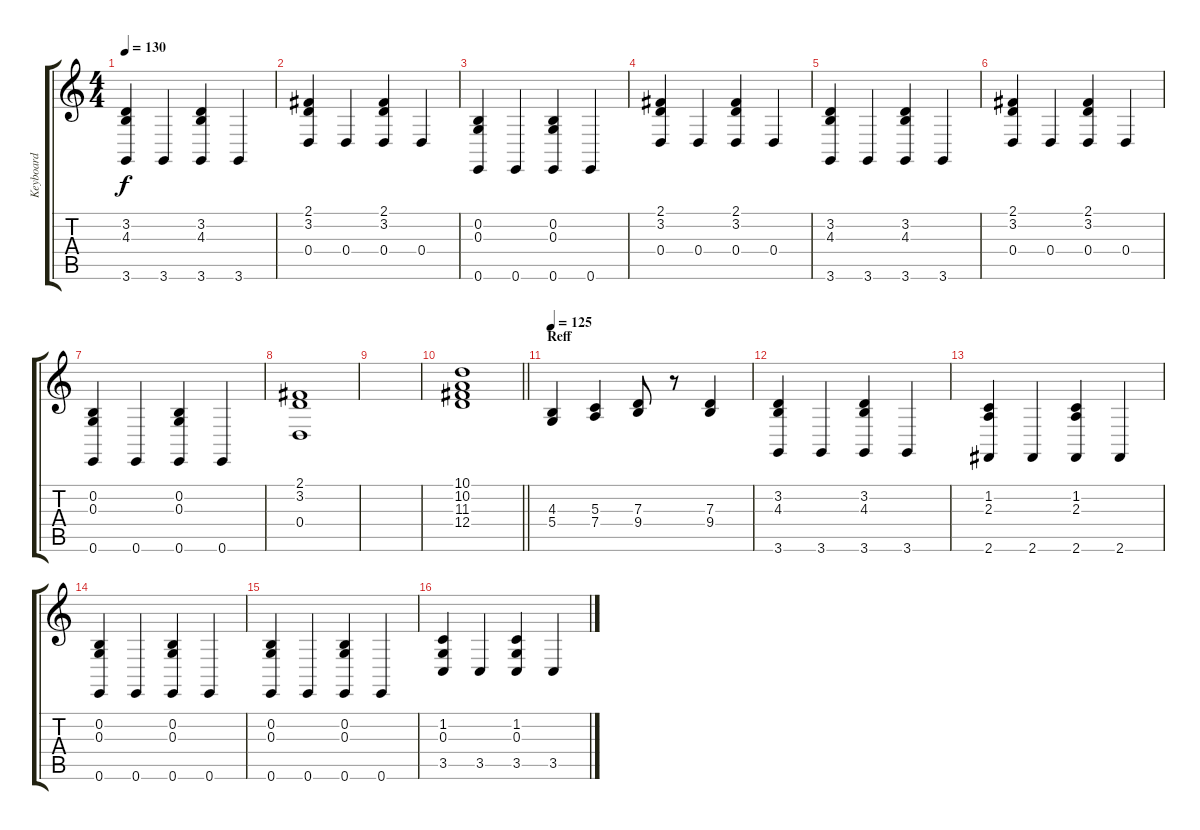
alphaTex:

\track ("Keyboard" "Keyboard") {instrument acousticgrandpiano}
\staff {score tabs}
\tuning (E4 B3 G3 D3 A2 E2) {hide}
\ts (4 4)
\tempo 130
\clef g2
\ks c
(3.2 4.3 3.6).4{dy f} 3.6.4 (3.2 4.3 3.6).4 3.6.4 |
(2.1 3.2 0.4).4 0.4.4 (2.1 3.2 0.4).4 0.4.4 |
(0.2 0.3 0.6).4 0.6.4 (0.2 0.3 0.6).4 0.6.4 |
(2.1 3.2 0.4).4 0.4.4 (2.1 3.2 0.4).4 0.4.4 |
(3.2 4.3 3.6).4 3.6.4 (3.2 4.3 3.6).4 3.6.4 |
(2.1 3.2 0.4).4 0.4.4 (2.1 3.2 0.4).4 0.4.4 |
(0.2 0.3 0.6).4 0.6.4 (0.2 0.3 0.6).4 0.6.4 |
(2.1 3.2 0.4).1 |
|
\barLineRight lightlight
(10.1 10.2 11.3 12.4).1 |
\section ("" "Reff")
\tempo 125
(4.3 5.4).4 (5.3 7.4).4 (7.3 9.4).8 r.8 (7.3 9.4).4 |
(3.2 4.3 3.6).4 3.6.4 (3.2 4.3 3.6).4 3.6.4 |
(1.2 2.3 2.6).4 2.6.4 (1.2 2.3 2.6).4 2.6.4 |
(0.2 0.3 0.6).4 0.6.4 (0.2 0.3 0.6).4 0.6.4 |
(0.2 0.3 0.6).4 0.6.4 (0.2 0.3 0.6).4 0.6.4 |
(1.2 0.3 3.5).4 3.5.4 (1.2 0.3 3.5).4 3.5.4
